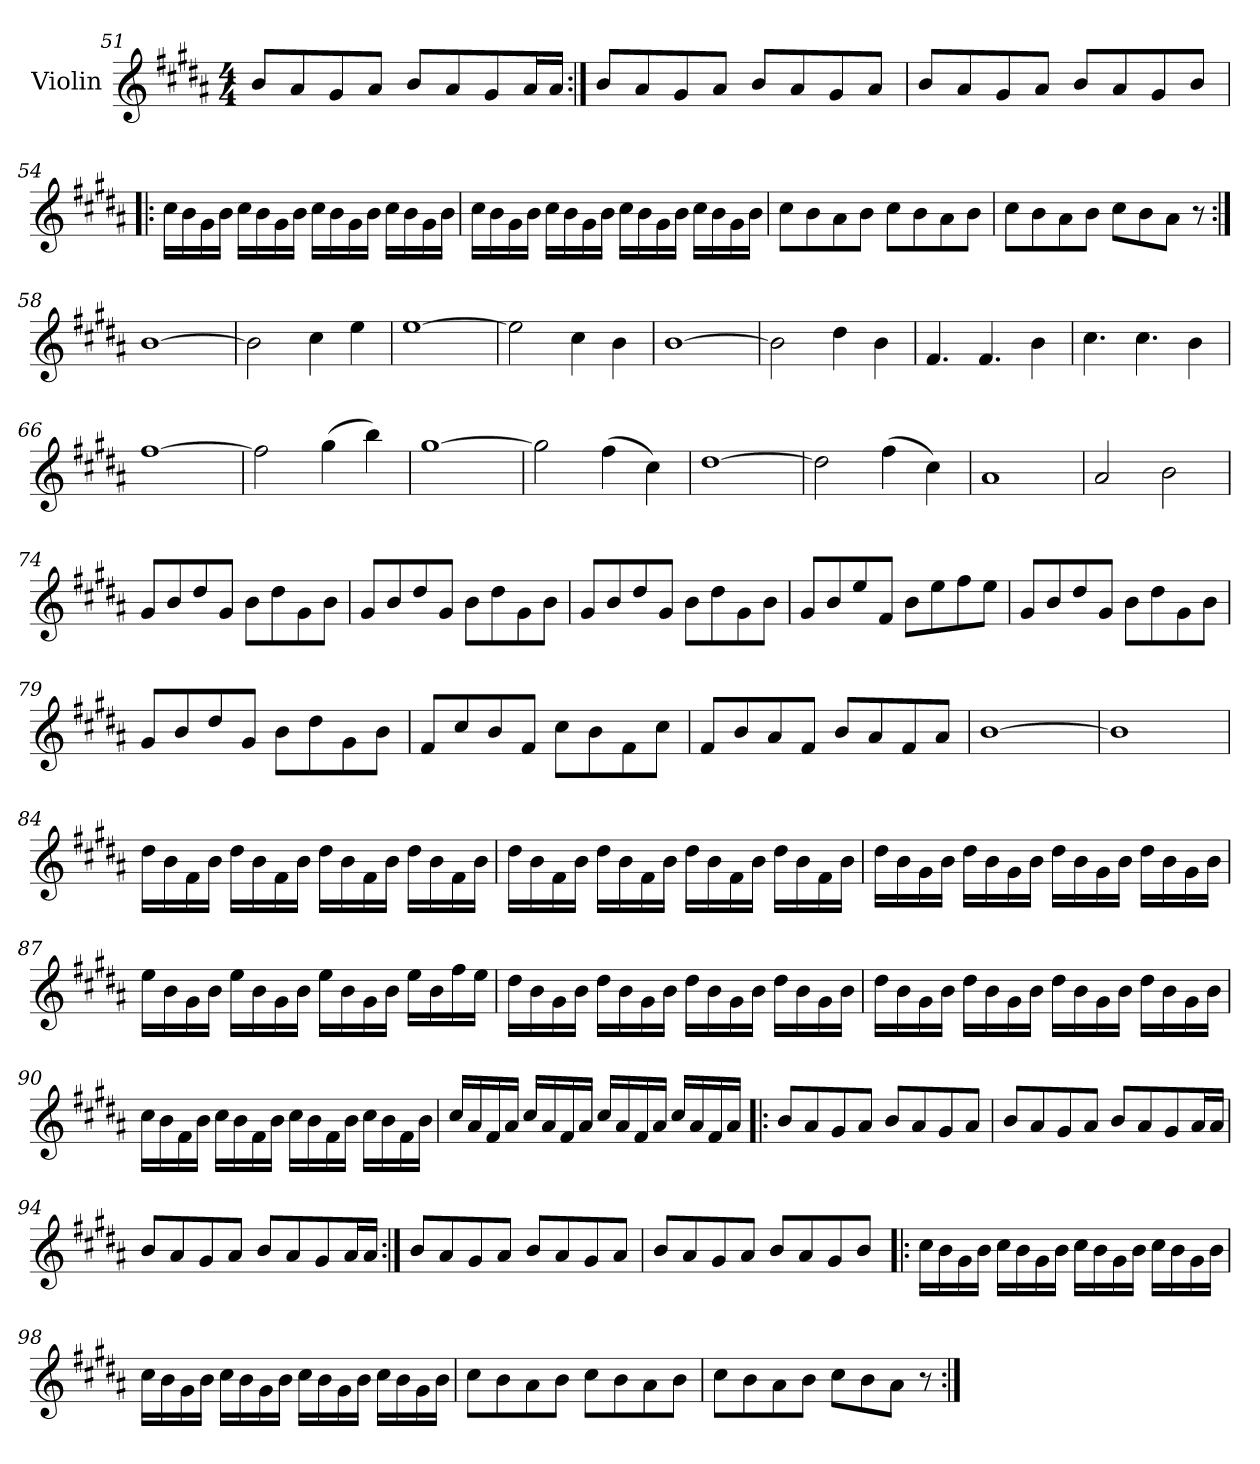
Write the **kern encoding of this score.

**kern
*part1
*staff1
*I"Violin
*I'Vln.
*clefG2
*k[f#c#g#d#a#]
*B:
*M4/4
=51
8b/L
8a#/
8g#/
8a#/J
8b/L
8a#/
8g#/
16a#/L
16a#/JJ
=52:|!
8b/L
8a#/
8g#/
8a#/J
8b/L
8a#/
8g#/
8a#/J
=53
8b/L
8a#/
8g#/
8a#/J
8b/L
8a#/
8g#/
8b/J
!!LO:PB:g=z
=54!|:
16cc#\LL
16b\
16g#\
16b\JJ
16cc#\LL
16b\
16g#\
16b\JJ
16cc#\LL
16b\
16g#\
16b\JJ
16cc#\LL
16b\
16g#\
16b\JJ
=55
16cc#\LL
16b\
16g#\
16b\JJ
16cc#\LL
16b\
16g#\
16b\JJ
16cc#\LL
16b\
16g#\
16b\JJ
16cc#\LL
16b\
16g#\
16b\JJ
=56
8cc#\L
8b\
8a#\
8b\J
8cc#\L
8b\
8a#\
8b\J
!!LO:LB:g=z
=57
8cc#\L
8b\
8a#\
8b\J
8cc#\L
8b\
8a#\J
8r
=58:|!
[1b
=59
2b\]
4cc#\
4ee\
=60
[1ee
=61
2ee\]
4cc#\
4b\
=62
[1b
=63
2b\]
4dd#\
4b\
=64
4.f#/
4.f#/
4b\
=65
4.cc#\
4.cc#\
4b\
=66
[1ff#
!!LO:LB:g=z
=67
2ff#\]
(4gg#\
4bb\)
=68
[1gg#
=69
2gg#\]
(4ff#\
4cc#\)
=70
[1dd#
=71
2dd#\]
(4ff#\
4cc#\)
=72
1a#
=73
2a#/
2b\
=74
8g#/L
8b/
8dd#/
8g#/J
8b\L
8dd#\
8g#\
8b\J
=75
8g#/L
8b/
8dd#/
8g#/J
8b\L
8dd#\
8g#\
8b\J
!!LO:LB:g=z
=76
8g#/L
8b/
8dd#/
8g#/J
8b\L
8dd#\
8g#\
8b\J
=77
8g#/L
8b/
8ee/
8f#/J
8b\L
8ee\
8ff#\
8ee\J
=78
8g#/L
8b/
8dd#/
8g#/J
8b\L
8dd#\
8g#\
8b\J
=79
8g#/L
8b/
8dd#/
8g#/J
8b\L
8dd#\
8g#\
8b\J
!!LO:LB:g=z
=80
8f#/L
8cc#/
8b/
8f#/J
8cc#\L
8b\
8f#\
8cc#\J
=81
8f#/L
8b/
8a#/
8f#/J
8b/L
8a#/
8f#/
8a#/J
=82
[1b
=83
1b]
=84
16dd#\LL
16b\
16f#\
16b\JJ
16dd#\LL
16b\
16f#\
16b\JJ
16dd#\LL
16b\
16f#\
16b\JJ
16dd#\LL
16b\
16f#\
16b\JJ
!!LO:LB:g=z
=85
16dd#\LL
16b\
16f#\
16b\JJ
16dd#\LL
16b\
16f#\
16b\JJ
16dd#\LL
16b\
16f#\
16b\JJ
16dd#\LL
16b\
16f#\
16b\JJ
=86
16dd#\LL
16b\
16g#\
16b\JJ
16dd#\LL
16b\
16g#\
16b\JJ
16dd#\LL
16b\
16g#\
16b\JJ
16dd#\LL
16b\
16g#\
16b\JJ
!!LO:LB:g=z
=87
16ee\LL
16b\
16g#\
16b\JJ
16ee\LL
16b\
16g#\
16b\JJ
16ee\LL
16b\
16g#\
16b\JJ
16ee\LL
16b\
16ff#\
16ee\JJ
=88
16dd#\LL
16b\
16g#\
16b\JJ
16dd#\LL
16b\
16g#\
16b\JJ
16dd#\LL
16b\
16g#\
16b\JJ
16dd#\LL
16b\
16g#\
16b\JJ
!!LO:LB:g=z
=89
16dd#\LL
16b\
16g#\
16b\JJ
16dd#\LL
16b\
16g#\
16b\JJ
16dd#\LL
16b\
16g#\
16b\JJ
16dd#\LL
16b\
16g#\
16b\JJ
=90
16cc#\LL
16b\
16f#\
16b\JJ
16cc#\LL
16b\
16f#\
16b\JJ
16cc#\LL
16b\
16f#\
16b\JJ
16cc#\LL
16b\
16f#\
16b\JJ
!!LO:LB:g=z
=91
16cc#/LL
16a#/
16f#/
16a#/JJ
16cc#/LL
16a#/
16f#/
16a#/JJ
16cc#/LL
16a#/
16f#/
16a#/JJ
16cc#/LL
16a#/
16f#/
16a#/JJ
=92!|:
8b/L
8a#/
8g#/
8a#/J
8b/L
8a#/
8g#/
8a#/J
=93
8b/L
8a#/
8g#/
8a#/J
8b/L
8a#/
8g#/
16a#/L
16a#/JJ
!!LO:LB:g=z
=94
8b/L
8a#/
8g#/
8a#/J
8b/L
8a#/
8g#/
16a#/L
16a#/JJ
=95:|!
8b/L
8a#/
8g#/
8a#/J
8b/L
8a#/
8g#/
8a#/J
=96
8b/L
8a#/
8g#/
8a#/J
8b/L
8a#/
8g#/
8b/J
!!LO:PB:g=z
=97!|:
16cc#\LL
16b\
16g#\
16b\JJ
16cc#\LL
16b\
16g#\
16b\JJ
16cc#\LL
16b\
16g#\
16b\JJ
16cc#\LL
16b\
16g#\
16b\JJ
=98
16cc#\LL
16b\
16g#\
16b\JJ
16cc#\LL
16b\
16g#\
16b\JJ
16cc#\LL
16b\
16g#\
16b\JJ
16cc#\LL
16b\
16g#\
16b\JJ
=99
8cc#\L
8b\
8a#\
8b\J
8cc#\L
8b\
8a#\
8b\J
!!LO:LB:g=z
=100
8cc#\L
8b\
8a#\
8b\J
8cc#\L
8b\
8a#\J
8r
=:|!
*-
